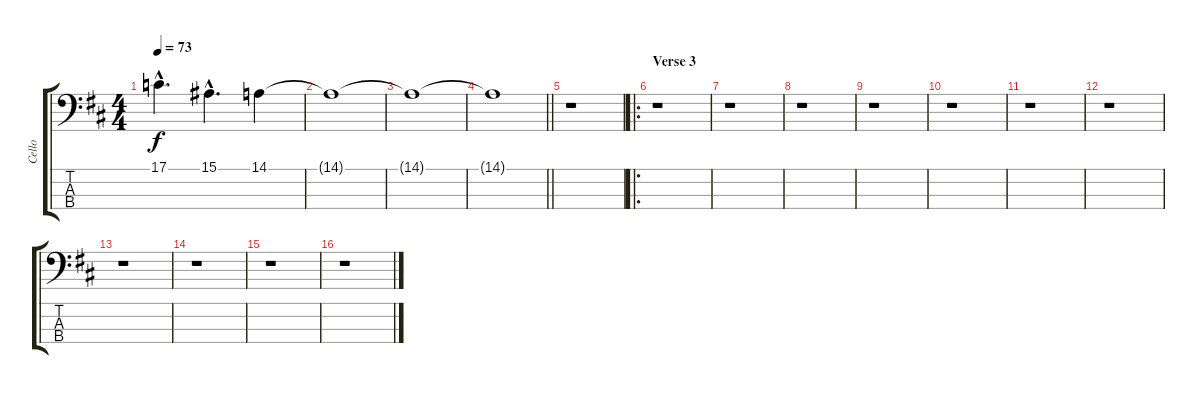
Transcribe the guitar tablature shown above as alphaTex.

\track ("Cello" "Cello") {instrument cello}
\staff {score tabs}
\tuning (G2 D2 A1 E1) {hide}
\ts (4 4)
\tempo 73
\clef f4
\ks d
17.1{hac}.4{d dy f} 15.1{hac}.4{d} 14.1.4 |
14.1{t}.1{volume 4} |
14.1{t}.1 |
\barLineRight lightlight
14.1{t}.1 |
r.1 |
\ro
\section ("" "Verse 3")
r.1 |
r.1 |
r.1 |
r.1 |
r.1 |
r.1 |
r.1 |
r.1 |
r.1 |
r.1 |
r.1
